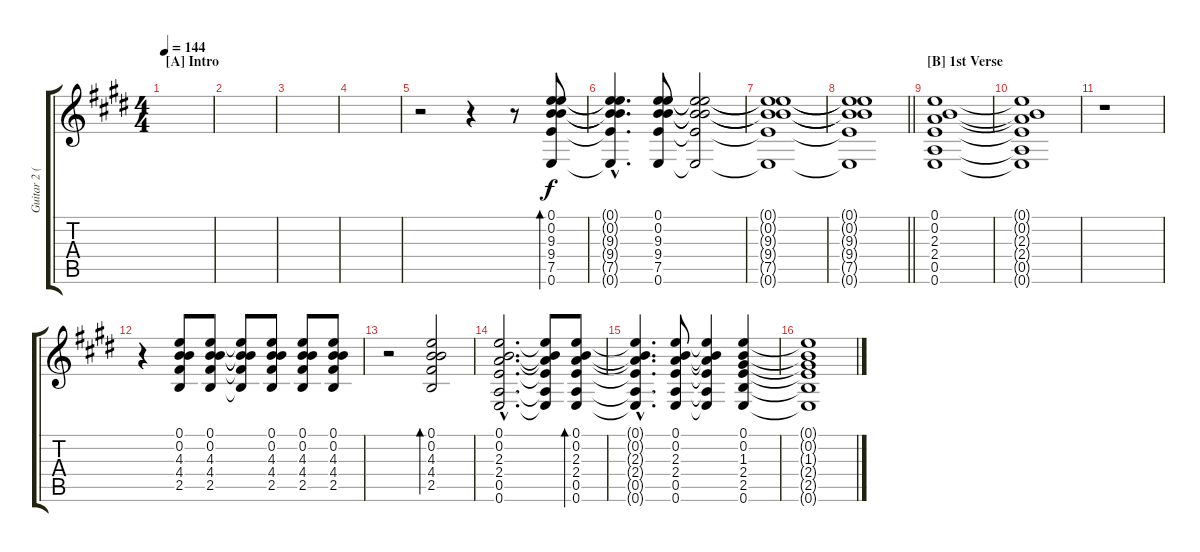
\track ("Guitar 2 (12 string)" "Guitar 2 (") {instrument acousticguitarsteel}
\staff {score tabs}
\tuning (E4 B3 G3 D3 A2 E2) {hide}
\ts (4 4)
\section ("" "[A] Intro")
\tempo 144
\clef g2
\ks e
|
|
|
|
r.2 r.4 r.8 (0.1 0.2 9.3 9.4 7.5 0.6).8{bd 120} |
(0.1{hac t} 0.2{hac t} 9.3{hac t} 9.4{hac t} 7.5{hac t} 0.6{hac t}).4{d} (0.1 0.2 9.3 9.4 7.5 0.6).8 (0.1{t} 0.2{t} 9.3{t} 9.4{t} 7.5{t} 0.6{t}).2 |
(0.1{t} 0.2{t} 9.3{t} 9.4{t} 7.5{t} 0.6{t}).1 |
\barLineRight lightlight
(0.1{t} 0.2{t} 9.3{t} 9.4{t} 7.5{t} 0.6{t}).1 |
\section ("" "[B] 1st Verse")
(0.1 0.2 2.3 2.4 0.5 0.6).1 |
(0.1{t} 0.2{t} 2.3{t} 2.4{t} 0.5{t} 0.6{t}).1 |
r.1 |
r.4 (0.1 0.2 4.3 4.4 2.5).8 (0.1 0.2 4.3 4.4 2.5).8 (0.1{t} 0.2{t} 4.3{t} 4.4{t} 2.5{t}).8 (0.1 0.2 4.3 4.4 2.5).8 (0.1 0.2 4.3 4.4 2.5).8 (0.1 0.2 4.3 4.4 2.5).8 |
r.2 (0.1 0.2 4.3 4.4 2.5).2{bd 60} |
(0.1{hac} 0.2{hac} 2.3{hac} 2.4{hac} 0.5{hac} 0.6{hac}).2{d} (0.1{t} 0.2{t} 2.3{t} 2.4{t} 0.5{t} 0.6{t}).8 (0.1 0.2 2.3 2.4 0.5 0.6).8{bd 120} |
(0.1{hac t} 0.2{hac t} 2.3{hac t} 2.4{hac t} 0.5{hac t} 0.6{hac t}).4{d} (0.1 0.2 2.3 2.4 0.5 0.6).8 (0.1{t} 0.2{t} 2.3{t} 2.4{t} 0.5{t} 0.6{t}).4 (0.1 0.2 1.3 2.4 2.5 0.6).4 |
(0.1{t} 0.2{t} 1.3{t} 2.4{t} 2.5{t} 0.6{t}).1
